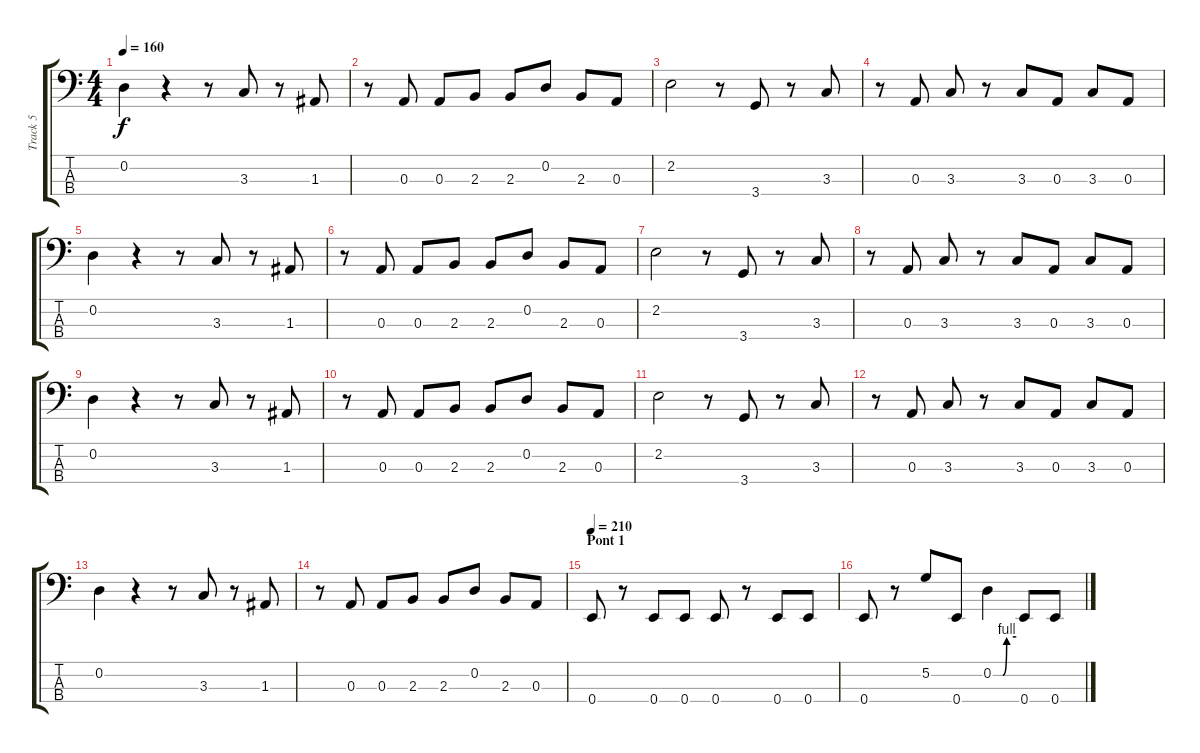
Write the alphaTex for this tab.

\track ("Track 5" "Track 5") {instrument electricbassfinger}
\staff {score tabs}
\tuning (G2 D2 A1 E1) {hide}
\ts (4 4)
\tempo 160
\clef f4
\ks c
0.2.4{dy f} r.4 r.8 3.3.8 r.8 1.3.8 |
r.8 0.3.8 0.3.8 2.3.8 2.3.8 0.2.8 2.3.8 0.3.8 |
2.2.2 r.8 3.4.8 r.8 3.3.8 |
r.8 0.3.8 3.3.8 r.8 3.3.8 0.3.8 3.3.8 0.3.8 |
0.2.4 r.4 r.8 3.3.8 r.8 1.3.8 |
r.8 0.3.8 0.3.8 2.3.8 2.3.8 0.2.8 2.3.8 0.3.8 |
2.2.2 r.8 3.4.8 r.8 3.3.8 |
r.8 0.3.8 3.3.8 r.8 3.3.8 0.3.8 3.3.8 0.3.8 |
0.2.4 r.4 r.8 3.3.8 r.8 1.3.8 |
r.8 0.3.8 0.3.8 2.3.8 2.3.8 0.2.8 2.3.8 0.3.8 |
2.2.2 r.8 3.4.8 r.8 3.3.8 |
r.8 0.3.8 3.3.8 r.8 3.3.8 0.3.8 3.3.8 0.3.8 |
0.2.4 r.4 r.8 3.3.8 r.8 1.3.8 |
r.8 0.3.8 0.3.8 2.3.8 2.3.8 0.2.8 2.3.8 0.3.8 |
\section ("" "Pont 1")
\tempo 210
0.4.8 r.8 0.4.8 0.4.8 0.4.8 r.8 0.4.8 0.4.8 |
0.4.8 r.8 5.2.8 0.4.8 0.2{be (custom 0 0 25 0 35 4 60 4)}.4 0.4.8 0.4.8
